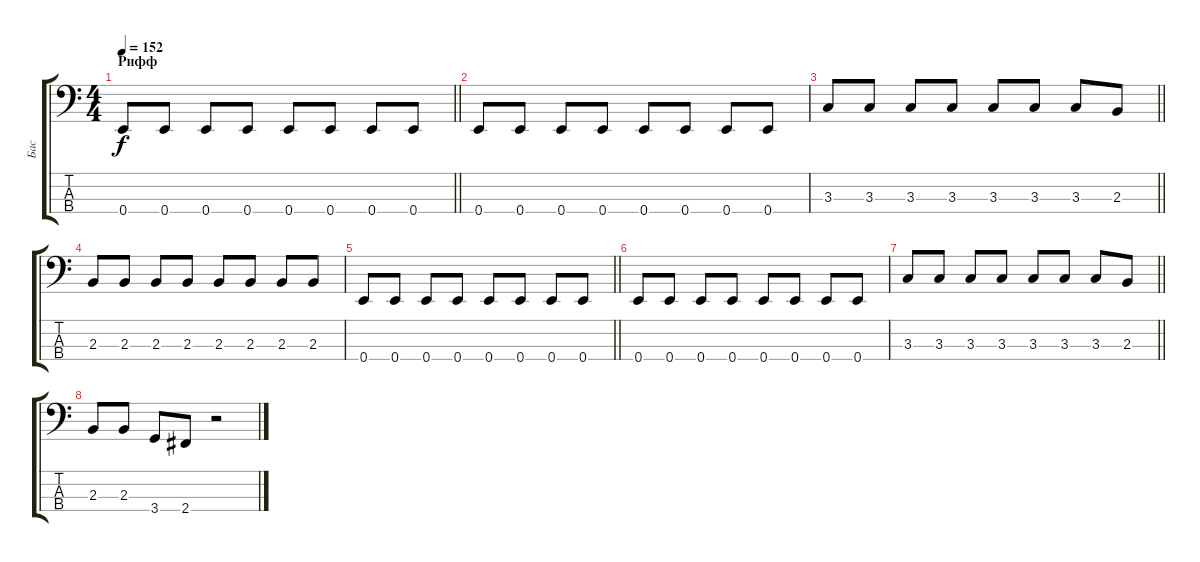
\track ("Бас" "Бас") {instrument electricbassfinger}
\staff {score tabs}
\tuning (G2 D2 A1 E1) {hide}
\ts (4 4)
\section ("" "Рифф")
\tempo 152
\clef f4
\barLineRight lightlight
\ks c
0.4.8{dy f} 0.4.8 0.4.8 0.4.8 0.4.8 0.4.8 0.4.8 0.4.8 |
0.4.8 0.4.8 0.4.8 0.4.8 0.4.8 0.4.8 0.4.8 0.4.8 |
\barLineRight lightlight
3.3.8 3.3.8 3.3.8 3.3.8 3.3.8 3.3.8 3.3.8 2.3.8 |
2.3.8 2.3.8 2.3.8 2.3.8 2.3.8 2.3.8 2.3.8 2.3.8 |
\barLineRight lightlight
0.4.8 0.4.8 0.4.8 0.4.8 0.4.8 0.4.8 0.4.8 0.4.8 |
0.4.8 0.4.8 0.4.8 0.4.8 0.4.8 0.4.8 0.4.8 0.4.8 |
\barLineRight lightlight
3.3.8 3.3.8 3.3.8 3.3.8 3.3.8 3.3.8 3.3.8 2.3.8 |
2.3.8 2.3.8 3.4.8 2.4.8 r.2
